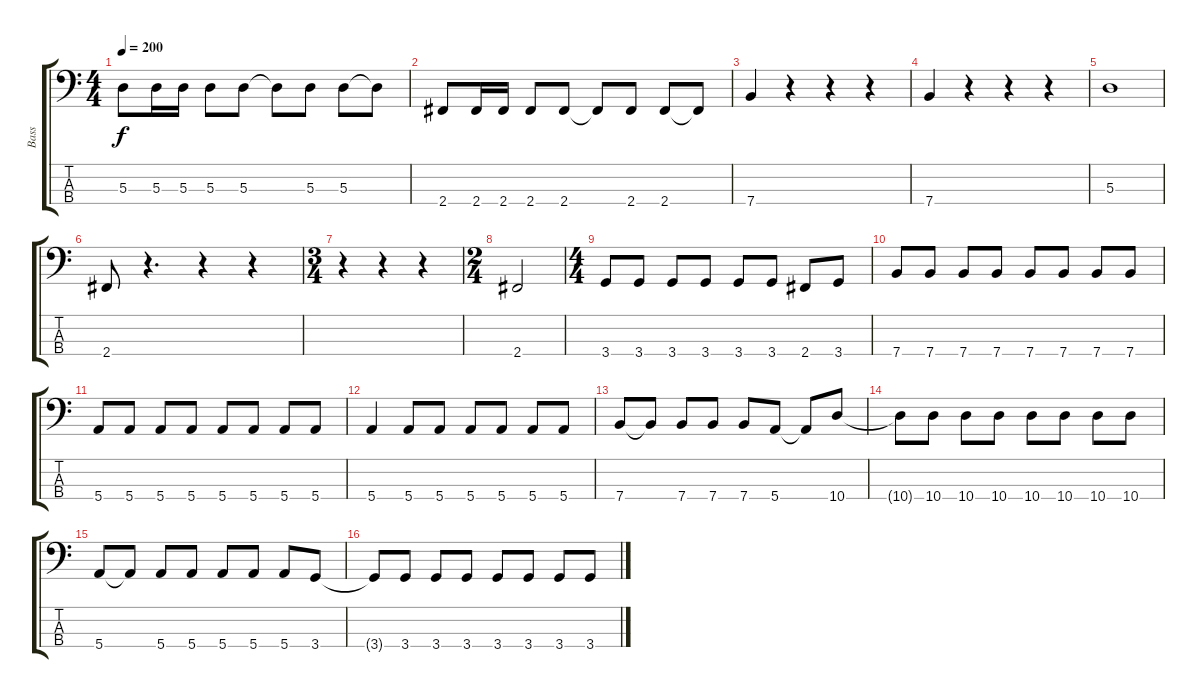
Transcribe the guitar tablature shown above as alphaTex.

\track ("Bass" "Bass") {instrument electricbasspick}
\staff {score tabs}
\tuning (G2 D2 A1 E1) {hide}
\ts (4 4)
\tempo 200
\clef f4
\ks c
5.3.8{dy f} 5.3.16 5.3.16 5.3.8 5.3.8 5.3{t}.8 5.3.8 5.3.8 5.3{t}.8 |
2.4.8 2.4.16 2.4.16 2.4.8 2.4.8 2.4{t}.8 2.4.8 2.4.8 2.4{t}.8 |
7.4.4 r.4 r.4 r.4 |
7.4.4 r.4 r.4 r.4 |
5.3.1 |
2.4.8 r.4{d} r.4 r.4 |
\ts (3 4)
r.4 r.4 r.4 |
\ts (2 4)
2.4.2 |
\ts (4 4)
3.4.8 3.4.8 3.4.8 3.4.8 3.4.8 3.4.8 2.4.8 3.4.8 |
7.4.8 7.4.8 7.4.8 7.4.8 7.4.8 7.4.8 7.4.8 7.4.8 |
5.4.8 5.4.8 5.4.8 5.4.8 5.4.8 5.4.8 5.4.8 5.4.8 |
5.4.4 5.4.8 5.4.8 5.4.8 5.4.8 5.4.8 5.4.8 |
7.4.8 7.4{t}.8 7.4.8 7.4.8 7.4.8 5.4.8 5.4{t}.8 10.4.8 |
10.4{t}.8 10.4.8 10.4.8 10.4.8 10.4.8 10.4.8 10.4.8 10.4.8 |
5.4.8 5.4{t}.8 5.4.8 5.4.8 5.4.8 5.4.8 5.4.8 3.4.8 |
3.4{t}.8 3.4.8 3.4.8 3.4.8 3.4.8 3.4.8 3.4.8 3.4.8
